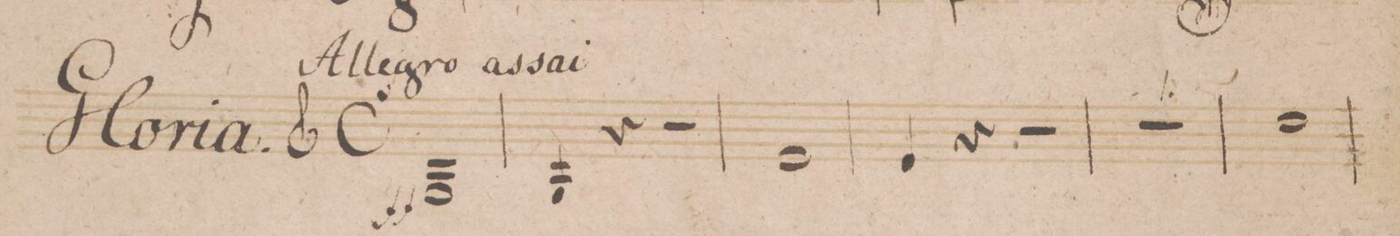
**kern	**dynam
*I"Clarino 2do in B.	*
*clefG2	*
*k[b-]	*
*met(c)	*
*M4/4	*
1F	ff
=2	=2
4F/	.
4r	.
2r	.
=3	=3
1d	.
=4	=4
4d/	.
4r	.
2r	.
=5	=5
1r	.
=6	=6
1cc	.
=7	=7
*-	*-
